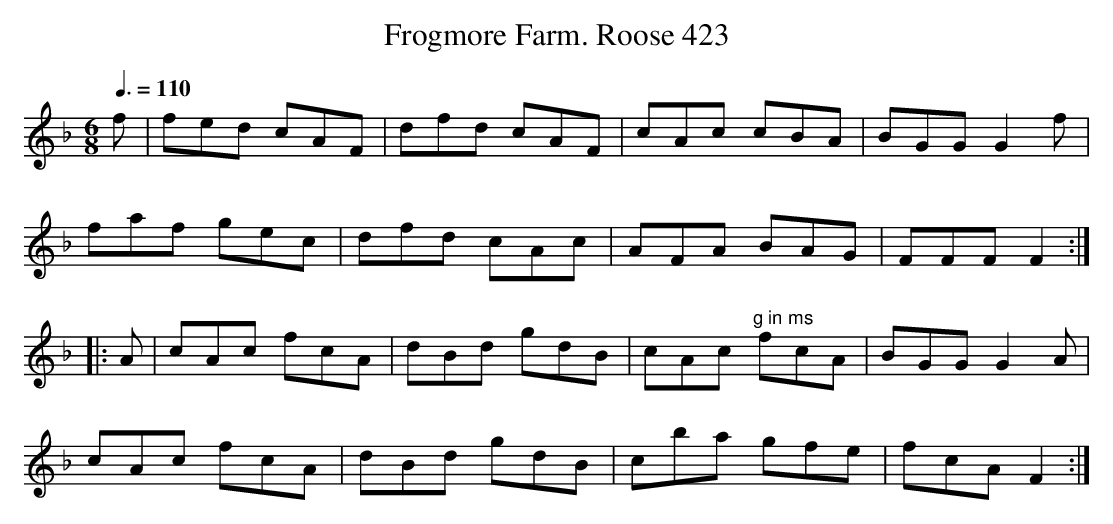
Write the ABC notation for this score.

X:1
T:Frogmore Farm. Roose 423
M:6/8
L:1/8
Q:3/8=110
K:F
f|fed cAF | dfd cAF | cAc cBA | BGG G2f |
faf gec | dfd cAc | AFA BAG | FFF F2 :|
|:A| cAc fcA | dBd gdB | cAc "g in ms" fcA | BGG G2 A |
cAc fcA | dBd gdB | cba gfe | fcA F2:|
